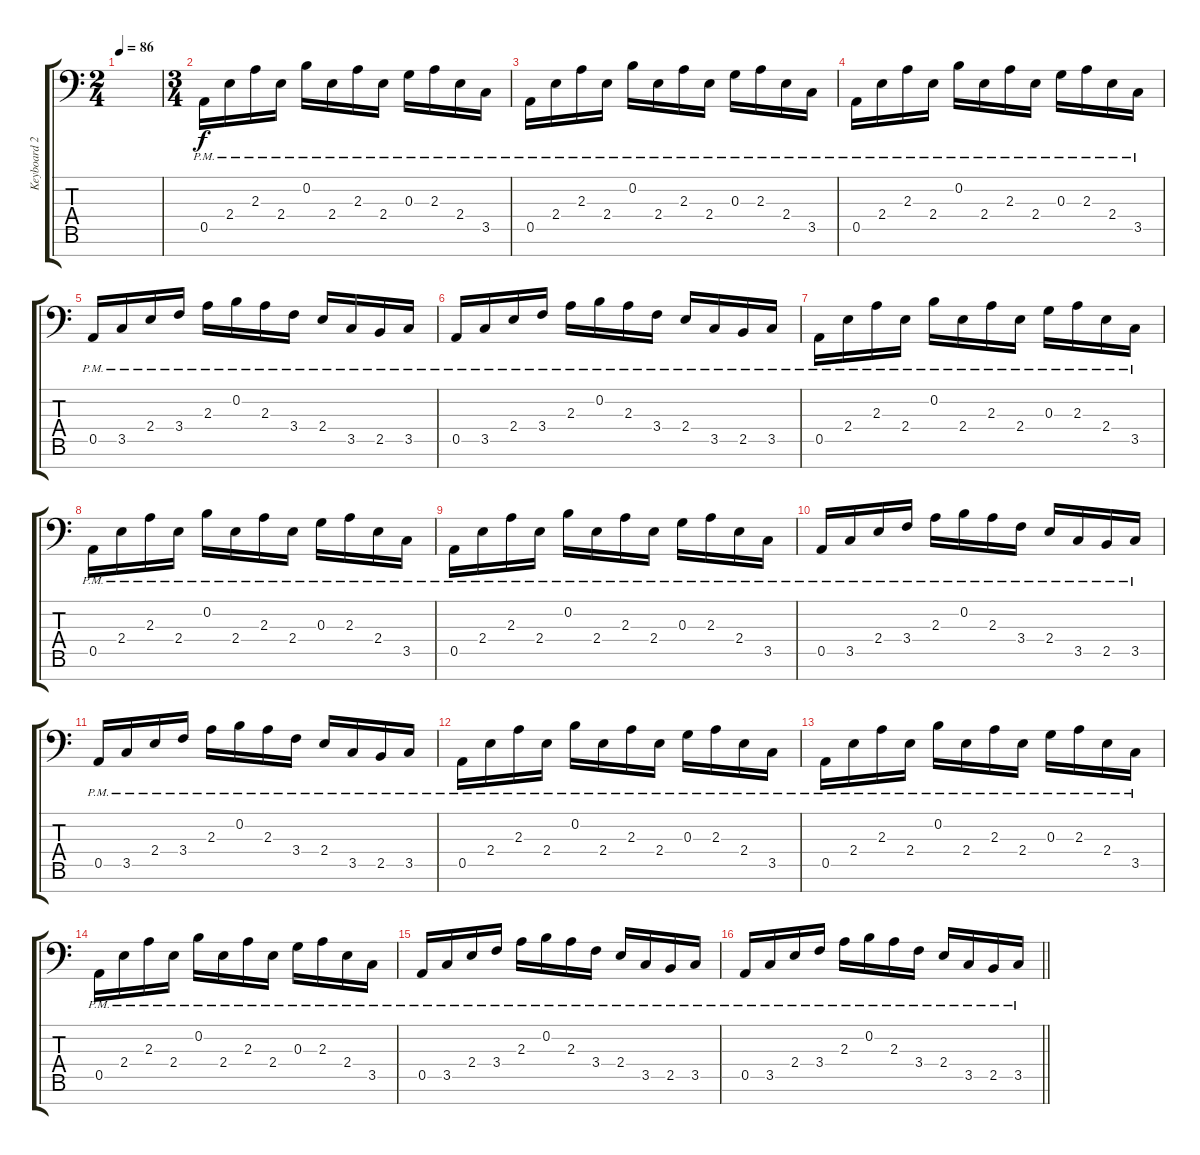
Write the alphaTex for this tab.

\track ("Keyboard 2" "Keyboard 2") {instrument lead2sawtooth}
\staff {score tabs}
\tuning (E4 B3 G3 D3 A2 E2 C-1) {hide}
\ts (2 4)
\tempo 86
\clef f4
\ks c
|
\ts (3 4)
0.5{pm}.16{dy f instrument lead1square} 2.4{pm}.16 2.3{pm}.16 2.4{pm}.16 0.2{pm}.16 2.4{pm}.16 2.3{pm}.16 2.4{pm}.16 0.3{pm}.16 2.3{pm}.16 2.4{pm}.16 3.5{pm}.16 |
0.5{pm}.16 2.4{pm}.16 2.3{pm}.16 2.4{pm}.16 0.2{pm}.16 2.4{pm}.16 2.3{pm}.16 2.4{pm}.16 0.3{pm}.16 2.3{pm}.16 2.4{pm}.16 3.5{pm}.16 |
0.5{pm}.16 2.4{pm}.16 2.3{pm}.16 2.4{pm}.16 0.2{pm}.16 2.4{pm}.16 2.3{pm}.16 2.4{pm}.16 0.3{pm}.16 2.3{pm}.16 2.4{pm}.16 3.5{pm}.16 |
0.5{pm}.16 3.5{pm}.16 2.4{pm}.16 3.4{pm}.16 2.3{pm}.16 0.2{pm}.16 2.3{pm}.16 3.4{pm}.16 2.4{pm}.16 3.5{pm}.16 2.5{pm}.16 3.5{pm}.16 |
0.5{pm}.16 3.5{pm}.16 2.4{pm}.16 3.4{pm}.16 2.3{pm}.16 0.2{pm}.16 2.3{pm}.16 3.4{pm}.16 2.4{pm}.16 3.5{pm}.16 2.5{pm}.16 3.5{pm}.16 |
0.5{pm}.16{instrument lead1square} 2.4{pm}.16 2.3{pm}.16 2.4{pm}.16 0.2{pm}.16 2.4{pm}.16 2.3{pm}.16 2.4{pm}.16 0.3{pm}.16 2.3{pm}.16 2.4{pm}.16 3.5{pm}.16 |
0.5{pm}.16 2.4{pm}.16 2.3{pm}.16 2.4{pm}.16 0.2{pm}.16 2.4{pm}.16 2.3{pm}.16 2.4{pm}.16 0.3{pm}.16 2.3{pm}.16 2.4{pm}.16 3.5{pm}.16 |
0.5{pm}.16 2.4{pm}.16 2.3{pm}.16 2.4{pm}.16 0.2{pm}.16 2.4{pm}.16 2.3{pm}.16 2.4{pm}.16 0.3{pm}.16 2.3{pm}.16 2.4{pm}.16 3.5{pm}.16 |
0.5{pm}.16 3.5{pm}.16 2.4{pm}.16 3.4{pm}.16 2.3{pm}.16 0.2{pm}.16 2.3{pm}.16 3.4{pm}.16 2.4{pm}.16 3.5{pm}.16 2.5{pm}.16 3.5{pm}.16 |
0.5{pm}.16 3.5{pm}.16 2.4{pm}.16 3.4{pm}.16 2.3{pm}.16 0.2{pm}.16 2.3{pm}.16 3.4{pm}.16 2.4{pm}.16 3.5{pm}.16 2.5{pm}.16 3.5{pm}.16 |
0.5{pm}.16{instrument lead1square} 2.4{pm}.16 2.3{pm}.16 2.4{pm}.16 0.2{pm}.16 2.4{pm}.16 2.3{pm}.16 2.4{pm}.16 0.3{pm}.16 2.3{pm}.16 2.4{pm}.16 3.5{pm}.16 |
0.5{pm}.16 2.4{pm}.16 2.3{pm}.16 2.4{pm}.16 0.2{pm}.16 2.4{pm}.16 2.3{pm}.16 2.4{pm}.16 0.3{pm}.16 2.3{pm}.16 2.4{pm}.16 3.5{pm}.16 |
0.5{pm}.16 2.4{pm}.16 2.3{pm}.16 2.4{pm}.16 0.2{pm}.16 2.4{pm}.16 2.3{pm}.16 2.4{pm}.16 0.3{pm}.16 2.3{pm}.16 2.4{pm}.16 3.5{pm}.16 |
0.5{pm}.16 3.5{pm}.16 2.4{pm}.16 3.4{pm}.16 2.3{pm}.16 0.2{pm}.16 2.3{pm}.16 3.4{pm}.16 2.4{pm}.16 3.5{pm}.16 2.5{pm}.16 3.5{pm}.16 |
\barLineRight lightlight
0.5{pm}.16 3.5{pm}.16 2.4{pm}.16 3.4{pm}.16 2.3{pm}.16 0.2{pm}.16 2.3{pm}.16 3.4{pm}.16 2.4{pm}.16 3.5{pm}.16 2.5{pm}.16 3.5{pm}.16
